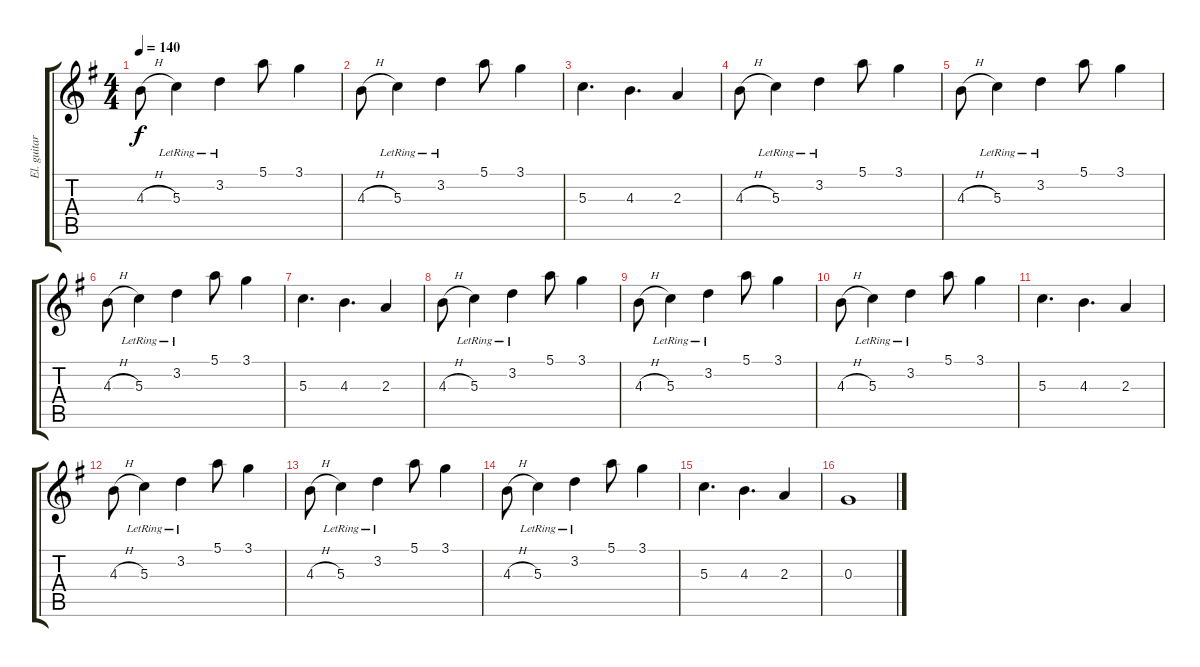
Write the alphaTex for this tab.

\track ("El. guitar" "El. guitar") {instrument overdrivenguitar}
\staff {score tabs}
\tuning (E4 B3 G3 D3 A2 E2) {hide}
\ts (4 4)
\tempo 140
\clef g2
\ks g
4.3{h}.8{dy f} 5.3{lr}.4 3.2{lr}.4 5.1.8 3.1.4 |
4.3{h}.8 5.3{lr}.4 3.2{lr}.4 5.1.8 3.1.4 |
5.3.4{d} 4.3.4{d} 2.3.4 |
4.3{h}.8 5.3{lr}.4 3.2{lr}.4 5.1.8 3.1.4 |
4.3{h}.8 5.3{lr}.4 3.2{lr}.4 5.1.8 3.1.4 |
4.3{h}.8 5.3{lr}.4 3.2{lr}.4 5.1.8 3.1.4 |
5.3.4{d} 4.3.4{d} 2.3.4 |
4.3{h}.8 5.3{lr}.4 3.2{lr}.4 5.1.8 3.1.4 |
4.3{h}.8 5.3{lr}.4 3.2{lr}.4 5.1.8 3.1.4 |
4.3{h}.8 5.3{lr}.4 3.2{lr}.4 5.1.8 3.1.4 |
5.3.4{d} 4.3.4{d} 2.3.4 |
4.3{h}.8 5.3{lr}.4 3.2{lr}.4 5.1.8 3.1.4 |
4.3{h}.8 5.3{lr}.4 3.2{lr}.4 5.1.8 3.1.4 |
4.3{h}.8 5.3{lr}.4 3.2{lr}.4 5.1.8 3.1.4 |
5.3.4{d} 4.3.4{d} 2.3.4 |
0.3.1{volume 5}
